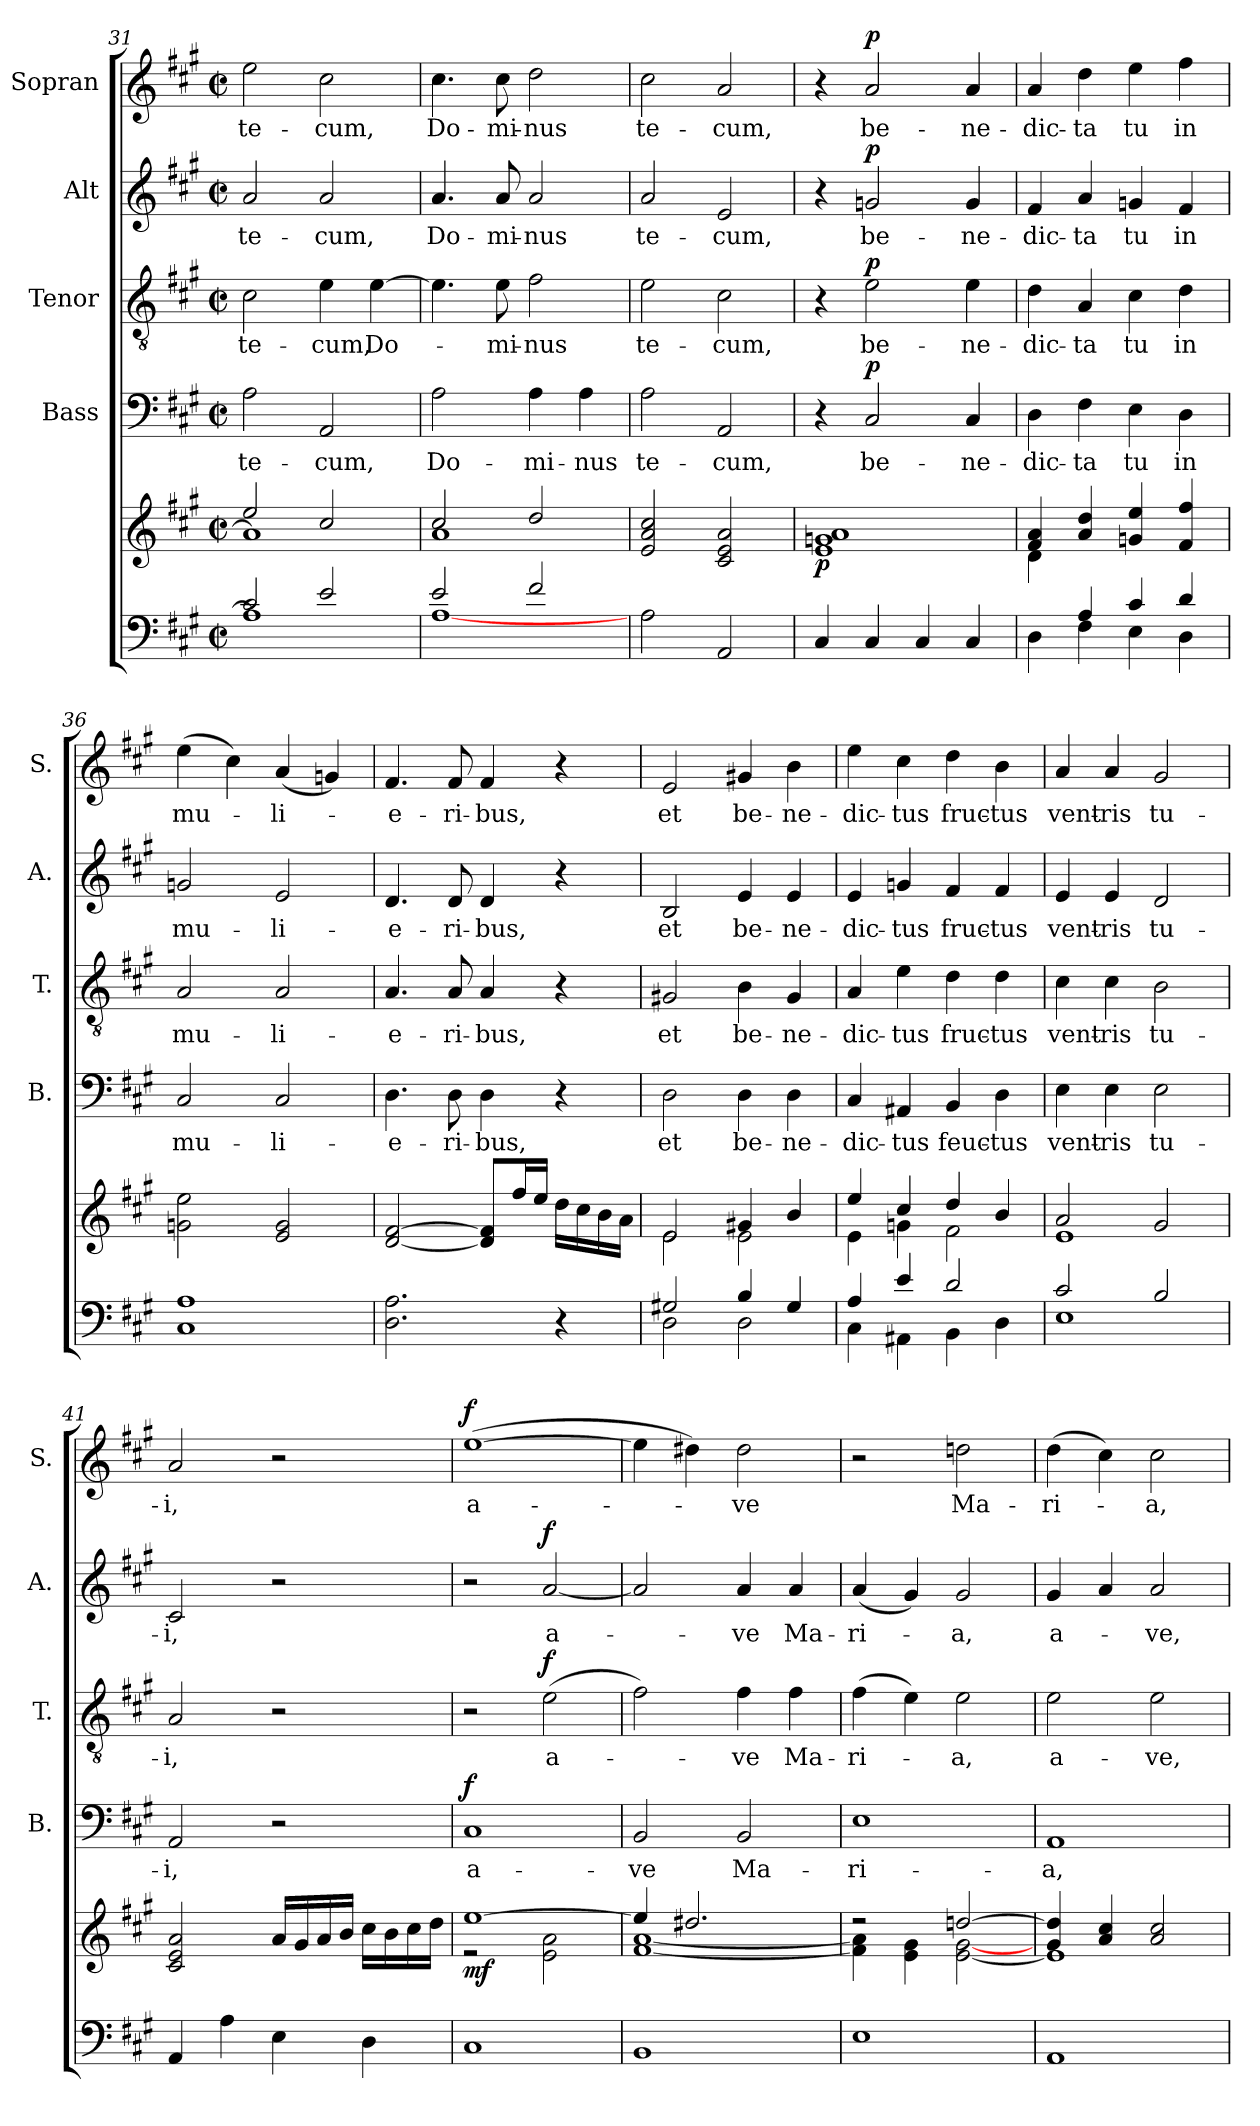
**kern	**kern	**dynam	**kern	**text	**dynam	**kern	**text	**dynam	**kern	**text	**dynam	**kern	**text	**dynam
*part5	*part5	*part5	*part4	*part4	*part4	*part3	*part3	*part3	*part2	*part2	*part2	*part1	*part1	*part1
*staff6	*staff5	*staff5/6	*staff4	*staff4	*staff4	*staff3	*staff3	*staff3	*staff2	*staff2	*staff2	*staff1	*staff1	*staff1
*	*	*	*I"Bass	*	*	*I"Tenor	*	*	*I"Alt	*	*	*I"Sopran	*	*
*	*	*	*I'B.	*	*	*I'T.	*	*	*I'A.	*	*	*I'S.	*	*
!!LO:LB:g=z
*clefF4	*clefG2	*	*clefF4	*	*	*clefGv2	*	*	*clefG2	*	*	*clefG2	*	*
*k[f#c#g#]	*k[f#c#g#]	*	*k[f#c#g#]	*	*	*k[f#c#g#]	*	*	*k[f#c#g#]	*	*	*k[f#c#g#]	*	*
*A:	*A:	*	*A:	*	*	*A:	*	*	*A:	*	*	*A:	*	*
*M2/2	*M2/2	*	*M2/2	*	*	*M2/2	*	*	*M2/2	*	*	*M2/2	*	*
*met(c|)	*met(c|)	*	*met(c|)	*	*	*met(c|)	*	*	*met(c|)	*	*	*met(c|)	*	*
=31	=31	=31	=31	=31	=31	=31	=31	=31	=31	=31	=31	=31	=31	=31
*^	*^	*	*	*	*	*	*	*	*	*	*	*	*	*
!	!	!	!	!	!	!LO:LY:b	!	!	!LO:LY:b	!	!	!LO:LY:b	!	!	!LO:LY:b	!
2c#/	1A]	2ee/	1a]	.	2A\	te-	.	2c#\	te-	.	2a/	te-	.	2ee\	te-	.
!	!	!	!	!	!	!LO:LY:b	!	!	!LO:LY:b	!	!	!LO:LY:b	!	!	!LO:LY:b	!
2e/	.	2cc#/	.	.	2AA/	-cum,	.	4e\	-cum,	.	2a/	-cum,	.	2cc#\	-cum,	.
!	!	!	!	!	!	!	!	!	!LO:LY:b	!	!	!	!	!	!	!
.	.	.	.	.	.	.	.	[4e\	Do-	.	.	.	.	.	.	.
=32	=32	=32	=32	=32	=32	=32	=32	=32	=32	=32	=32	=32	=32	=32	=32	=32
!	!	!	!	!	!	!LO:LY:b	!	!	!	!	!	!LO:LY:b	!	!	!LO:LY:b	!
2e/	[<1A	2cc#/	1a	.	2A\	Do-	.	4.e\]	.	.	4.a/	Do-	.	4.cc#\	Do-	.
!	!	!	!	!	!	!	!	!	!LO:LY:b	!	!	!LO:LY:b	!	!	!LO:LY:b	!
.	.	.	.	.	.	.	.	8e\	-mi-	.	8a/	-mi-	.	8cc#\	-mi-	.
!	!	!	!	!	!	!LO:LY:b	!	!	!LO:LY:b	!	!	!LO:LY:b	!	!	!LO:LY:b	!
2f#/	.	2dd/	.	.	4A\	-mi-	.	2f#\	-nus	.	2a/	-nus	.	2dd\	-nus	.
!	!	!	!	!	!	!LO:LY:b	!	!	!	!	!	!	!	!	!	!
.	.	.	.	.	4A\	-nus	.	.	.	.	.	.	.	.	.	.
*v	*v	*	*	*	*	*	*	*	*	*	*	*	*	*	*	*
*	*v	*v	*	*	*	*	*	*	*	*	*	*	*	*	*
=33	=33	=33	=33	=33	=33	=33	=33	=33	=33	=33	=33	=33	=33	=33
!	!	!	!	!LO:LY:b	!	!	!LO:LY:b	!	!	!LO:LY:b	!	!	!LO:LY:b	!
2A\	2e/ 2a/ 2cc#/	.	2A\	te-	.	2e\	te-	.	2a/	te-	.	2cc#\	te-	.
!	!	!	!	!LO:LY:b	!	!	!LO:LY:b	!	!	!LO:LY:b	!	!	!LO:LY:b	!
2AA/	2c#/ 2e/ 2a/	.	2AA/	-cum,	.	2c#\	-cum,	.	2e/	-cum,	.	2a/	-cum,	.
=34	=34	=34	=34	=34	=34	=34	=34	=34	=34	=34	=34	=34	=34	=34
!	!	!LO:DY:b	!	!	!	!	!	!	!	!	!	!	!	!
4C#/	1e 1gn 1a	p	4r	.	.	4r	.	.	4r	.	.	4r	.	.
!	!	!	!	!LO:LY:b	!LO:DY:a	!	!LO:LY:b	!LO:DY:a	!	!LO:LY:b	!LO:DY:a	!	!LO:LY:b	!LO:DY:a
4C#/	.	.	2C#/	be-	p	2e\	be-	p	2gn/	be-	p	2a/	be-	p
4C#/	.	.	.	.	.	.	.	.	.	.	.	.	.	.
!	!	!	!	!LO:LY:b	!	!	!LO:LY:b	!	!	!LO:LY:b	!	!	!LO:LY:b	!
4C#/	.	.	4C#/	-ne-	.	4e\	-ne-	.	4g/	-ne-	.	4a/	-ne-	.
=35	=35	=35	=35	=35	=35	=35	=35	=35	=35	=35	=35	=35	=35	=35
*^	*^	*	*	*	*	*	*	*	*	*	*	*	*	*
!	!	!	!	!	!	!LO:LY:b	!	!	!LO:LY:b	!	!	!LO:LY:b	!	!	!LO:LY:b	!
4ryy	4D\	4f#/ 4a/	4d\	.	4D\	-dic-	.	4d\	-dic-	.	4f#/	-dic-	.	4a/	-dic-	.
!	!	!	!	!	!	!LO:LY:b	!	!	!LO:LY:b	!	!	!LO:LY:b	!	!	!LO:LY:b	!
4A/	4F#\	4a/ 4dd/	2.ryy	.	4F#\	-ta	.	4A/	-ta	.	4a/	-ta	.	4dd\	-ta	.
!	!	!	!	!	!	!LO:LY:b	!	!	!LO:LY:b	!	!	!LO:LY:b	!	!	!LO:LY:b	!
4c#/	4E\	4gn/ 4ee/	.	.	4E\	tu	.	4c#\	tu	.	4gn/	tu	.	4ee\	tu	.
!	!	!	!	!	!	!LO:LY:b	!	!	!LO:LY:b	!	!	!LO:LY:b	!	!	!LO:LY:b	!
4d/	4D\	4f#/ 4ff#/	.	.	4D\	in	.	4d\	in	.	4f#/	in	.	4ff#\	in	.
*	*	*v	*v	*	*	*	*	*	*	*	*	*	*	*	*	*
=36	=36	=36	=36	=36	=36	=36	=36	=36	=36	=36	=36	=36	=36	=36	=36
!	!	!	!	!	!LO:LY:b	!	!	!LO:LY:b	!	!	!LO:LY:b	!	!	!LO:LY:b	!
*v	*v	*	*	*	*	*	*	*	*	*	*	*	*	*	*
1C# 1A	2gn\ 2ee\	.	2C#/	mu-	.	2A/	mu-	.	2gn/	mu-	.	(>4ee\	mu-	.
.	.	.	.	.	.	.	.	.	.	.	.	4cc#\)	.	.
!	!	!	!	!LO:LY:b	!	!	!LO:LY:b	!	!	!LO:LY:b	!	!	!LO:LY:b	!
.	2e/ 2g/	.	2C#/	-li-	.	2A/	-li-	.	2e/	-li-	.	(<4a/	-li-	.
.	.	.	.	.	.	.	.	.	.	.	.	4gn/)	.	.
!!LO:PB:g=z
=37	=37	=37	=37	=37	=37	=37	=37	=37	=37	=37	=37	=37	=37	=37
!	!	!	!	!LO:LY:b	!	!	!LO:LY:b	!	!	!LO:LY:b	!	!	!LO:LY:b	!
2.D\ 2.A\	[2d/ [2f#/	.	4.D\	-e-	.	4.A/	-e-	.	4.d/	-e-	.	4.f#/	-e-	.
!	!	!	!	!LO:LY:b	!	!	!LO:LY:b	!	!	!LO:LY:b	!	!	!LO:LY:b	!
.	.	.	8D\	-ri-	.	8A/	-ri-	.	8d/	-ri-	.	8f#/	-ri-	.
!	!	!	!	!LO:LY:b	!	!	!LO:LY:b	!	!	!LO:LY:b	!	!	!LO:LY:b	!
.	8d/] 8f#/]L	.	4D\	-bus,	.	4A/	-bus,	.	4d/	-bus,	.	4f#/	-bus,	.
.	16ff#/L	.	.	.	.	.	.	.	.	.	.	.	.	.
.	16ee/JJ	.	.	.	.	.	.	.	.	.	.	.	.	.
4r	16dd\LL	.	4r	.	.	4r	.	.	4r	.	.	4r	.	.
.	16cc#\	.	.	.	.	.	.	.	.	.	.	.	.	.
.	16b\	.	.	.	.	.	.	.	.	.	.	.	.	.
.	16a\JJ	.	.	.	.	.	.	.	.	.	.	.	.	.
=38	=38	=38	=38	=38	=38	=38	=38	=38	=38	=38	=38	=38	=38	=38
*^	*^	*	*	*	*	*	*	*	*	*	*	*	*	*
!	!	!	!	!	!	!LO:LY:b	!	!	!LO:LY:b	!	!	!LO:LY:b	!	!	!LO:LY:b	!
2G#X/	2D\	2e/	2e\	.	2D\	et	.	2G#X/	et	.	2B/	et	.	2e/	et	.
!	!	!	!	!	!	!LO:LY:b	!	!	!LO:LY:b	!	!	!LO:LY:b	!	!	!LO:LY:b	!
4B/	2D\	4g#X/	2e\	.	4D\	be-	.	4B\	be-	.	4e/	be-	.	4g#X/	be-	.
!	!	!	!	!	!	!LO:LY:b	!	!	!LO:LY:b	!	!	!LO:LY:b	!	!	!LO:LY:b	!
4G#/	.	4b/	.	.	4D\	-ne-	.	4G#/	-ne-	.	4e/	-ne-	.	4b\	-ne-	.
=39	=39	=39	=39	=39	=39	=39	=39	=39	=39	=39	=39	=39	=39	=39	=39	=39
!	!	!	!	!	!	!LO:LY:b	!	!	!LO:LY:b	!	!	!LO:LY:b	!	!	!LO:LY:b	!
4A/	4C#\	4ee/	4e\	.	4C#/	-dic-	.	4A/	-dic-	.	4e/	-dic-	.	4ee\	-dic-	.
!	!	!	!	!	!	!LO:LY:b	!	!	!LO:LY:b	!	!	!LO:LY:b	!	!	!LO:LY:b	!
4e/	4AA#X\	4cc#/	4gn\	.	4AA#X/	-tus	.	4e\	-tus	.	4gn/	-tus	.	4cc#\	-tus	.
!	!	!	!	!	!	!LO:LY:b	!	!	!LO:LY:b	!	!	!LO:LY:b	!	!	!LO:LY:b	!
2d/	4BB\	4dd/	2f#\	.	4BB/	feuc-	.	4d\	fruc-	.	4f#/	fruc-	.	4dd\	fruc-	.
!	!	!	!	!	!	!LO:LY:b	!	!	!LO:LY:b	!	!	!LO:LY:b	!	!	!LO:LY:b	!
.	4D\	4b/	.	.	4D\	-tus	.	4d\	-tus	.	4f#/	-tus	.	4b\	-tus	.
=40	=40	=40	=40	=40	=40	=40	=40	=40	=40	=40	=40	=40	=40	=40	=40	=40
!	!	!	!	!	!	!LO:LY:b	!	!	!LO:LY:b	!	!	!LO:LY:b	!	!	!LO:LY:b	!
2c#/	1E	2a/	1e	.	4E\	vent-	.	4c#\	vent-	.	4e/	vent-	.	4a/	vent-	.
!	!	!	!	!	!	!LO:LY:b	!	!	!LO:LY:b	!	!	!LO:LY:b	!	!	!LO:LY:b	!
.	.	.	.	.	4E\	-ris	.	4c#\	-ris	.	4e/	-ris	.	4a/	-ris	.
!	!	!	!	!	!	!LO:LY:b	!	!	!LO:LY:b	!	!	!LO:LY:b	!	!	!LO:LY:b	!
2B/	.	2g#/	.	.	2E\	tu-	.	2B\	tu-	.	2d/	tu-	.	2g#/	tu-	.
*v	*v	*	*	*	*	*	*	*	*	*	*	*	*	*	*	*
*	*v	*v	*	*	*	*	*	*	*	*	*	*	*	*	*
=41	=41	=41	=41	=41	=41	=41	=41	=41	=41	=41	=41	=41	=41	=41
!	!	!	!	!LO:LY:b	!	!	!LO:LY:b	!	!	!LO:LY:b	!	!	!LO:LY:b	!
4AA/	2c#/ 2e/ 2a/	.	2AA/	-i,	.	2A/	-i,	.	2c#/	-i,	.	2a/	-i,	.
4A\	.	.	.	.	.	.	.	.	.	.	.	.	.	.
4E\	16a/LL	.	2r	.	.	2r	.	.	2r	.	.	2r	.	.
.	16g#/	.	.	.	.	.	.	.	.	.	.	.	.	.
.	16a/	.	.	.	.	.	.	.	.	.	.	.	.	.
.	16b/JJ	.	.	.	.	.	.	.	.	.	.	.	.	.
4D\	16cc#\LL	.	.	.	.	.	.	.	.	.	.	.	.	.
.	16b\	.	.	.	.	.	.	.	.	.	.	.	.	.
.	16cc#\	.	.	.	.	.	.	.	.	.	.	.	.	.
.	16dd\JJ	.	.	.	.	.	.	.	.	.	.	.	.	.
!!LO:LB:g=z
=42	=42	=42	=42	=42	=42	=42	=42	=42	=42	=42	=42	=42	=42	=42
*	*^	*	*	*	*	*	*	*	*	*	*	*	*	*
!	!	!	!LO:DY:b	!	!LO:LY:b	!LO:DY:a	!	!	!	!	!	!	!	!LO:LY:b	!LO:DY:a
1C#	[>1ee	2re	mf	1C#	a-	f	2r	.	.	2r	.	.	(>[1ee	a-	f
!	!	!	!	!	!	!	!	!LO:LY:b	!LO:DY:a	!	!LO:LY:b	!LO:DY:a	!	!	!
.	.	2e\ 2a\	.	.	.	.	(>2e\	a-	f	[2a/	a-	f	.	.	.
=43	=43	=43	=43	=43	=43	=43	=43	=43	=43	=43	=43	=43	=43	=43	=43
!	!	!	!	!	!LO:LY:b	!	!	!	!	!	!	!	!	!	!
1BB	4ee/]	[<1f# [<1a	.	2BB/	-ve	.	2f#\)	.	.	2a/]	.	.	4ee\]	.	.
.	2.dd#X/	.	.	.	.	.	.	.	.	.	.	.	4dd#X\)	.	.
!	!	!	!	!	!LO:LY:b	!	!	!LO:LY:b	!	!	!LO:LY:b	!	!	!LO:LY:b	!
.	.	.	.	2BB/	Ma-	.	4f#\	-ve	.	4a/	-ve	.	2dd#\	-ve	.
!	!	!	!	!	!	!	!	!LO:LY:b	!	!	!LO:LY:b	!	!	!	!
.	.	.	.	.	.	.	4f#\	Ma-	.	4a/	Ma-	.	.	.	.
=44	=44	=44	=44	=44	=44	=44	=44	=44	=44	=44	=44	=44	=44	=44	=44
!	!	!	!	!	!LO:LY:b	!	!	!LO:LY:b	!	!	!LO:LY:b	!	!	!	!
1E	2rdd	4f#\] 4a\]	.	1E	-ri-	.	(>4f#\	-ri-	.	(<4a/	-ri-	.	2r	.	.
.	.	4e\ 4g#\	.	.	.	.	4e\)	.	.	4g#/)	.	.	.	.	.
!	!	!	!	!	!	!	!	!LO:LY:b	!	!	!LO:LY:b	!	!	!LO:LY:b	!
.	[>2ddn/	[<2e\ [<2g#\	.	.	.	.	2e\	-a,	.	2g#/	-a,	.	2ddn\	Ma-	.
=45	=45	=45	=45	=45	=45	=45	=45	=45	=45	=45	=45	=45	=45	=45	=45
!	!	!	!	!	!LO:LY:b	!	!	!LO:LY:b	!	!	!LO:LY:b	!	!	!LO:LY:b	!
1AA	4g#/ 4dd/]	1e]	.	1AA	-a,	.	2e\	a-	.	4g#/	a-	.	(>4dd\	-ri-	.
.	4a/ 4cc#/	.	.	.	.	.	.	.	.	4a/	.	.	4cc#\)	.	.
!	!	!	!	!	!	!	!	!LO:LY:b	!	!	!LO:LY:b	!	!	!LO:LY:b	!
.	2a/ 2cc#/	.	.	.	.	.	2e\	-ve,	.	2a/	-ve,	.	2cc#\	-a,	.
*	*v	*v	*	*	*	*	*	*	*	*	*	*	*	*	*
=	=	=	=	=	=	=	=	=	=	=	=	=	=	=
*-	*-	*-	*-	*-	*-	*-	*-	*-	*-	*-	*-	*-	*-	*-
